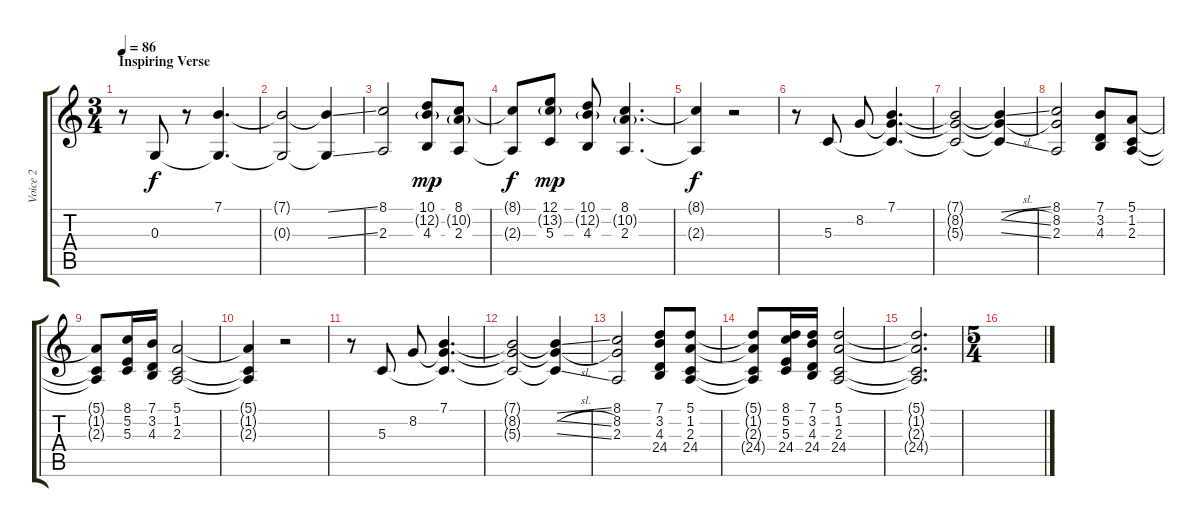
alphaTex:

\track ("Voice 2" "Voice 2") {instrument englishhorn}
\staff {score tabs}
\tuning (E4 B3 G3 D3 A2 E2) {hide}
\ts (3 4)
\section ("" "Inspiring Verse")
\tempo 86
\clef g2
\ks c
r.8{dy f volume 9} 0.3.8 r.8 (7.1 0.3{t}).4{d} |
(7.1{t} 0.3{t}).2 (7.1{ss t} 0.3{ss t}).4 |
(8.1 2.3).2 (10.1 12.2{g} 4.3).8{dy mp} (8.1 10.2{g} 2.3).8 |
(8.1{t} 2.3{t}).8{dy f} (12.1 13.2{g} 5.3).8{dy mp} (10.1 12.2{g} 4.3).8 (8.1 10.2{g} 2.3).4{d} |
(8.1{t} 2.3{t}).4{dy f} r.2 |
r.8{volume 9} 5.3.8 8.2.8 (7.1 8.2{t} 5.3{t}).4{d} |
(7.1{t} 8.2{t} 5.3{t}).2 (7.1{ss t} 8.2{sl t} 5.3{ss t}).4 |
(8.1 8.2 2.3).2 (7.1 3.2 4.3).8 (5.1 1.2 2.3).8 |
(5.1{t} 1.2{t} 2.3{t}).8 (8.1 5.2 5.3).16 (7.1 3.2 4.3).16 (5.1 1.2 2.3).2 |
(5.1{t} 1.2{t} 2.3{t}).4 r.2 |
r.8{volume 9} 5.3.8 8.2.8 (7.1 8.2{t} 5.3{t}).4{d} |
(7.1{t} 8.2{t} 5.3{t}).2 (7.1{ss t} 8.2{sl t} 5.3{ss t}).4 |
(8.1 8.2 2.3).2 (7.1 3.2 4.3 24.4).8 (5.1 1.2 2.3 24.4).8 |
(5.1{t} 1.2{t} 2.3{t} 24.4{t}).8 (8.1 5.2 5.3 24.4).16 (7.1 3.2 4.3 24.4).16 (5.1 1.2 2.3 24.4).2 |
(5.1{t} 1.2{t} 2.3{t} 24.4{t}).2{d} |
\ts (5 4)
